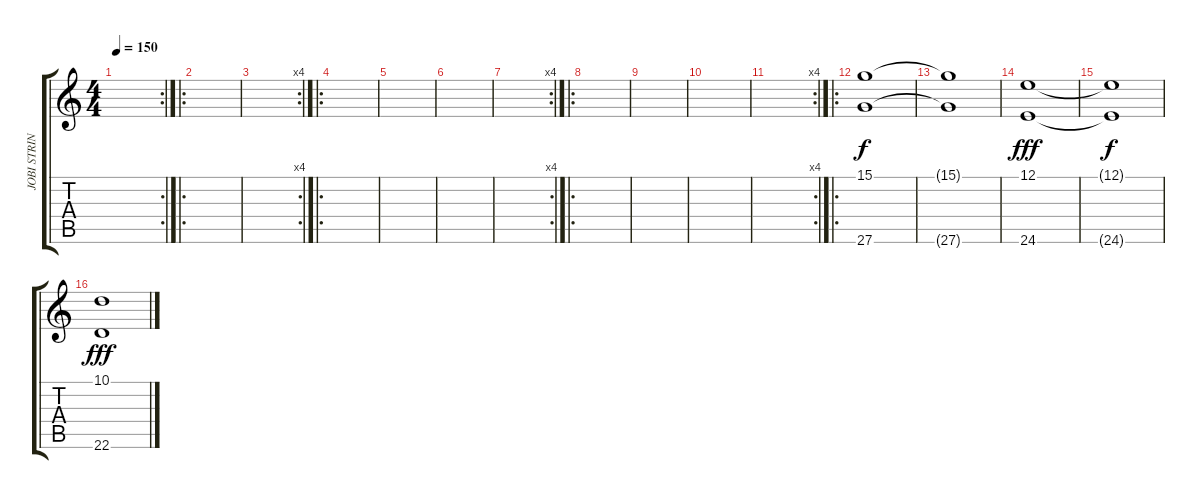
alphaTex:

\track ("JOBI STRINGS" "JOBI STRIN") {instrument fx6goblins}
\staff {score tabs}
\tuning (E4 B3 G3 D3 A2 E2) {hide}
\rc 2
\ts (4 4)
\tempo 150
\clef g2
\ks c
|
\ro
|
\rc 4
|
\ro
|
|
|
\rc 4
|
\ro
|
|
|
\rc 4
|
\ro
(15.1 27.6).1 |
(15.1{t} 27.6{t}).1{dy f} |
(12.1 24.6).1{dy fff} |
(12.1{t} 24.6{t}).1{dy f} |
(10.1 22.6).1{dy fff}
